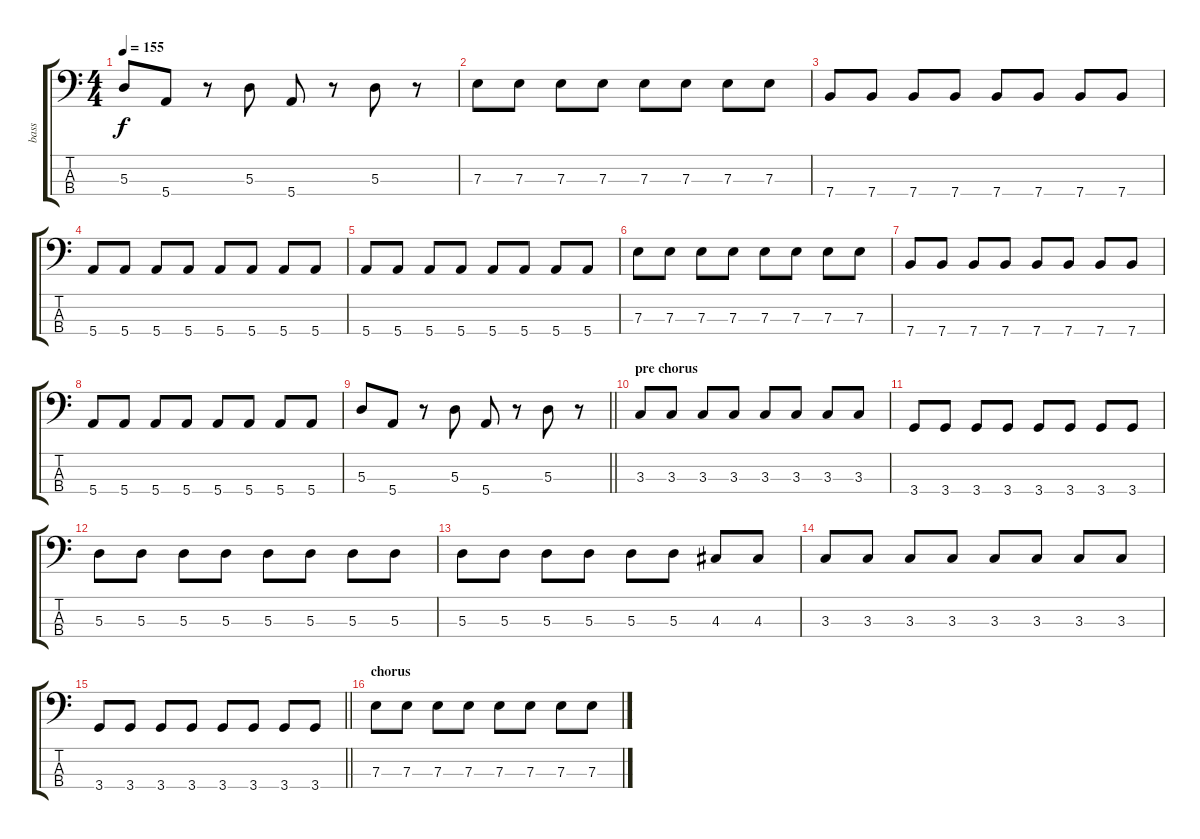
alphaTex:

\track ("bass" "bass") {instrument electricbasspick}
\staff {score tabs}
\tuning (G2 D2 A1 E1) {hide}
\ts (4 4)
\tempo 155
\clef f4
\ks c
5.3.8{dy f} 5.4.8 r.8 5.3.8 5.4.8 r.8 5.3.8 r.8 |
7.3.8 7.3.8 7.3.8 7.3.8 7.3.8 7.3.8 7.3.8 7.3.8 |
7.4.8 7.4.8 7.4.8 7.4.8 7.4.8 7.4.8 7.4.8 7.4.8 |
5.4.8 5.4.8 5.4.8 5.4.8 5.4.8 5.4.8 5.4.8 5.4.8 |
5.4.8 5.4.8 5.4.8 5.4.8 5.4.8 5.4.8 5.4.8 5.4.8 |
7.3.8 7.3.8 7.3.8 7.3.8 7.3.8 7.3.8 7.3.8 7.3.8 |
7.4.8 7.4.8 7.4.8 7.4.8 7.4.8 7.4.8 7.4.8 7.4.8 |
5.4.8 5.4.8 5.4.8 5.4.8 5.4.8 5.4.8 5.4.8 5.4.8 |
\barLineRight lightlight
5.3.8 5.4.8 r.8 5.3.8 5.4.8 r.8 5.3.8 r.8 |
\section ("" "pre chorus")
3.3.8 3.3.8 3.3.8 3.3.8 3.3.8 3.3.8 3.3.8 3.3.8 |
3.4.8 3.4.8 3.4.8 3.4.8 3.4.8 3.4.8 3.4.8 3.4.8 |
5.3.8 5.3.8 5.3.8 5.3.8 5.3.8 5.3.8 5.3.8 5.3.8 |
5.3.8 5.3.8 5.3.8 5.3.8 5.3.8 5.3.8 4.3.8 4.3.8 |
3.3.8 3.3.8 3.3.8 3.3.8 3.3.8 3.3.8 3.3.8 3.3.8 |
\barLineRight lightlight
3.4.8 3.4.8 3.4.8 3.4.8 3.4.8 3.4.8 3.4.8 3.4.8 |
\section ("" "chorus")
7.3.8 7.3.8 7.3.8 7.3.8 7.3.8 7.3.8 7.3.8 7.3.8
